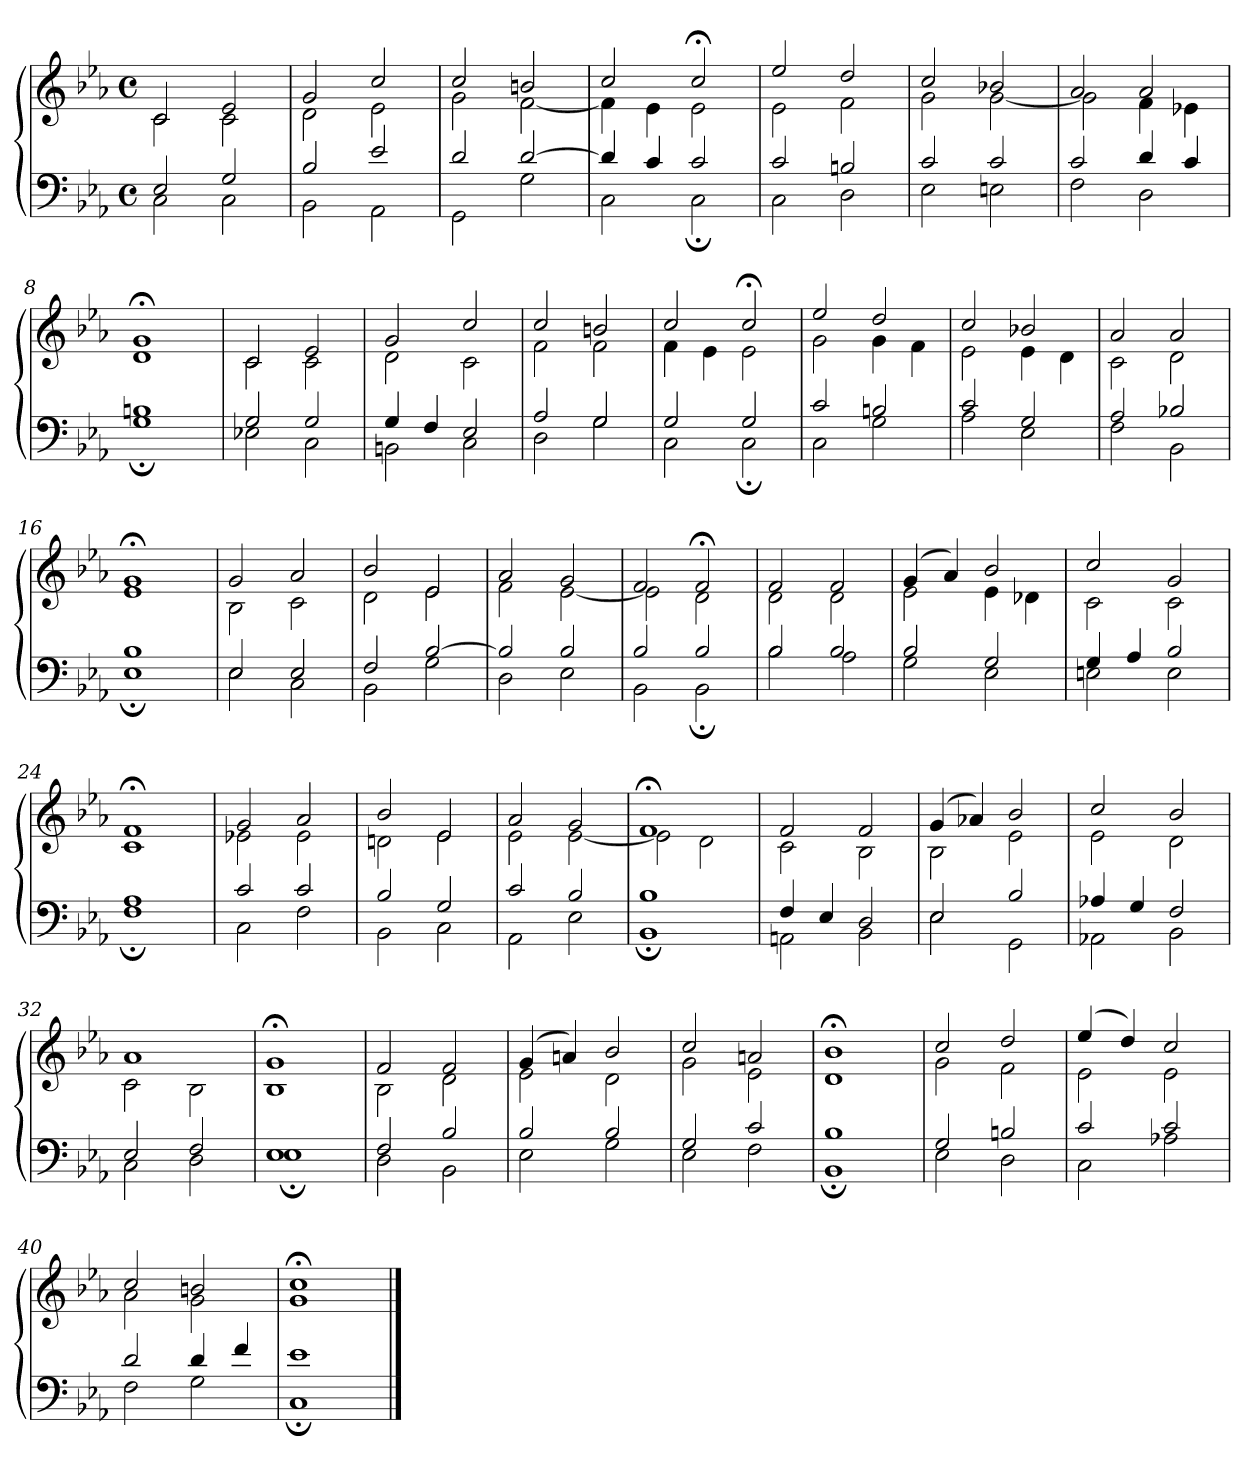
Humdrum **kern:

**kern	**kern
*part1	*part1
*staff2	*staff1
*clefF4	*clefG2
*k[b-e-a-]	*k[b-e-a-]
*M4/4	*M4/4
*met(c)	*met(c)
=1	=1
*^	*^
2E-	2C	2c	2c
2G	2C	2e-	2c
=2	=2	=2	=2
2B-	2BB-	2g	2d
2e-	2AA-	2cc	2e-
=3	=3	=3	=3
2d	2GG	2cc	2g
[2d	2G	2bn	[2f
=4	=4	=4	=4
4d]	2C	2cc	4f]
4c	.	.	4e-
2c	2C;	2cc;<	2e-
=5	=5	=5	=5
2c	2C	2ee-	2e-
2Bn	2D	2dd	2f
=6	=6	=6	=6
2c	2E-	2cc	2g
2c	2En	2b-X	[2g
=7	=7	=7	=7
2c	2F	2a-	2g]
4d	2D	2a-	4f
4c	.	.	4e-X
!!LO:LB:g=z	!!
=8	=8	=8	=8
1Bn	1G;	1g;<	1d
=9	=9	=9	=9
2G	2E-X	2c	2c
2G	2C	2e-	2c
=10	=10	=10	=10
4G	2BBn	2g	2d
4F	.	.	.
2E-	2C	2cc	2c
=11	=11	=11	=11
2A-	2D	2cc	2f
2G	2G	2bn	2f
=12	=12	=12	=12
2G	2C	2cc	4f
.	.	.	4e-
2G	2C;	2cc;<	2e-
=13	=13	=13	=13
2c	2C	2ee-	2g
2Bn	2G	2dd	4g
.	.	.	4f
=14	=14	=14	=14
2c	2A-	2cc	2e-
2G	2E-	2b-X	4e-
.	.	.	4d
!!LO:LB:g=z	!!
=15	=15	=15	=15
2A-	2F	2a-	2c
2B-X	2BB-	2a-	2d
=16	=16	=16	=16
1B-	1E-;	1g;<	1e-
=17	=17	=17	=17
2E-	2E-	2g	2B-
2E-	2C	2a-	2c
=18	=18	=18	=18
2F	2BB-	2b-	2d
[2B-	2G	2e-	2e-
=19	=19	=19	=19
2B-]	2D	2a-	2f
2B-	2E-	2g	[2e-
=20	=20	=20	=20
2B-	2BB-	2f	2e-]
2B-	2BB-;	2f;<	2d
=21	=21	=21	=21
2B-	2B-	2f	2d
2B-	2A-	2f	2d
!!LO:LB:g=z	!!
=22	=22	=22	=22
2B-	2G	(4g	2e-
.	.	4a-)	.
2G	2E-	2b-	4e-
.	.	.	4d-X
=23	=23	=23	=23
4G	2En	2cc	2c
4A-	.	.	.
2B-	2E	2g	2c
=24	=24	=24	=24
1A-	1F;	1f;<	1c
=25	=25	=25	=25
2c	2C	2g	2e-X
2c	2F	2a-	2e-
=26	=26	=26	=26
2B-	2BB-	2b-	2dn
2G	2C	2e-	2e-
=27	=27	=27	=27
2c	2AA-	2a-	2e-
2B-	2E-	2g	[2e-
=28	=28	=28	=28
1B-	1BB-;	1f;<	2e-]
.	.	.	2d
!!LO:LB:g=z	!!
=29	=29	=29	=29
4F	2AAn	2f	2c
4E-	.	.	.
2D	2BB-	2f	2B-
=30	=30	=30	=30
2E-	2E-	(4g	2B-
.	.	4a-X)	.
2B-	2GG	2b-	2e-
=31	=31	=31	=31
4A-X	2AA-X	2cc	2e-
4G	.	.	.
2F	2BB-	2b-	2d
=32	=32	=32	=32
2E-	2C	1a-	2c
2F	2D	.	2B-
=33	=33	=33	=33
1E-	1E-;	1g;<	1B-
=34	=34	=34	=34
2F	2D	2f	2B-
2B-	2BB-	2f	2d
=35	=35	=35	=35
2B-	2E-	(4g	2e-
.	.	4an)	.
2B-	2G	2b-	2d
!!LO:LB:g=z	!!
=36	=36	=36	=36
2G	2E-	2cc	2g
2c	2F	2an	2e-
=37	=37	=37	=37
1B-	1BB-;	1b-;<	1d
=38	=38	=38	=38
2G	2E-	2cc	2g
2Bn	2D	2dd	2f
=39	=39	=39	=39
2c	2C	(4ee-	2e-
.	.	4dd)	.
2c	2A-X	2cc	2e-
=40	=40	=40	=40
2d	2F	2cc	2a-
4d	2G	2bn	2g
4f	.	.	.
=41	=41	=41	=41
1e-	1C;	1cc;<	1g
*v	*v	*	*
*	*v	*v
==	==
*-	*-
